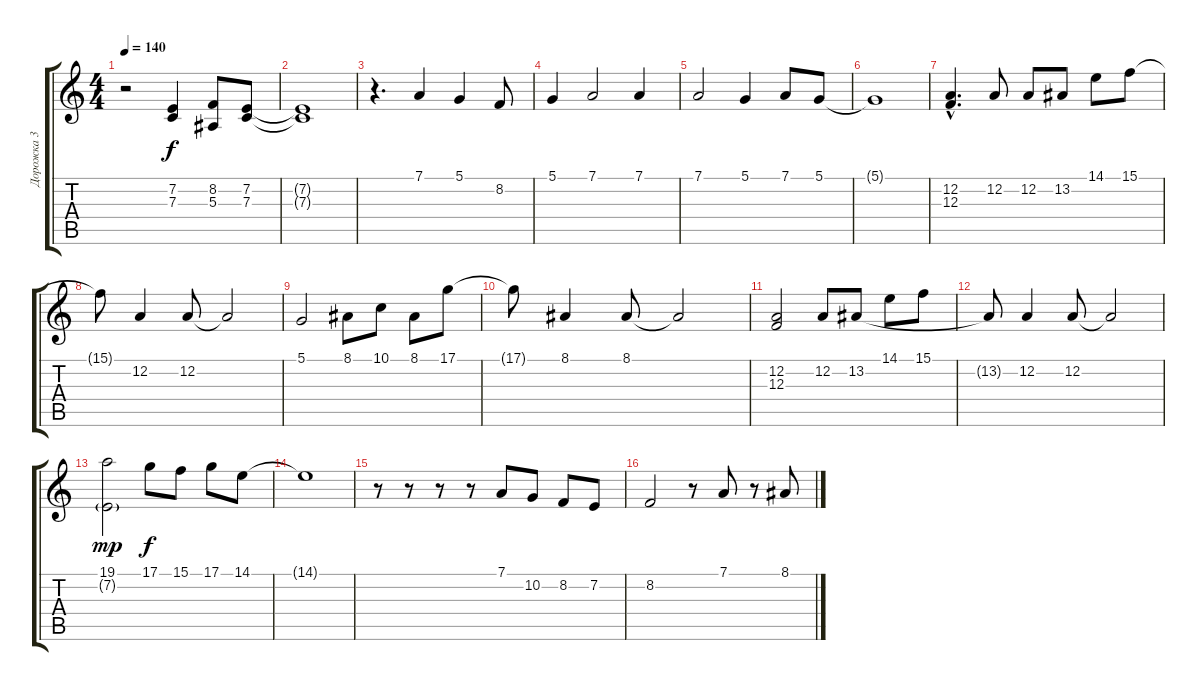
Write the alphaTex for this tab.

\track ("Дорожка 3" "Дорожка 3") {instrument synthvoice}
\staff {score tabs}
\tuning (D4 A3 F3 C3 G2 D2) {hide}
\ts (4 4)
\tempo 140
\clef g2
\ks c
r.2{dy f} (7.2 7.3).4 (8.2 5.3).8 (7.2 7.3).8 |
(7.2{t} 7.3{t}).1 |
r.4{d} 7.1.4 5.1.4 8.2.8 |
5.1.4 7.1.2 7.1.4 |
7.1.2 5.1.4 7.1.8 5.1.8 |
5.1{t}.1 |
(12.2{hac} 12.3{hac}).4{d} 12.2.8 12.2.8 13.2.8 14.1.8 15.1.8 |
15.1{t}.8 12.2.4 12.2.8 12.2{t}.2 |
5.1.2 8.1.8 10.1.8 8.1.8 17.1.8 |
17.1{t}.8 8.1.4 8.1.8 8.1{t}.2 |
(12.2 12.3).2 12.2.8 13.2.8 14.1.8 15.1.8 |
13.2{t}.8 12.2.4 12.2.8 12.2{t}.2 |
(19.1 7.2{g}).2{dy mp} 17.1.8{dy f} 15.1.8 17.1.8 14.1.8 |
14.1{t}.1 |
r.8 r.8 r.8 r.8 7.1.8 10.2.8 8.2.8 7.2.8 |
8.2.2 r.8 7.1.8 r.8 8.1.8
